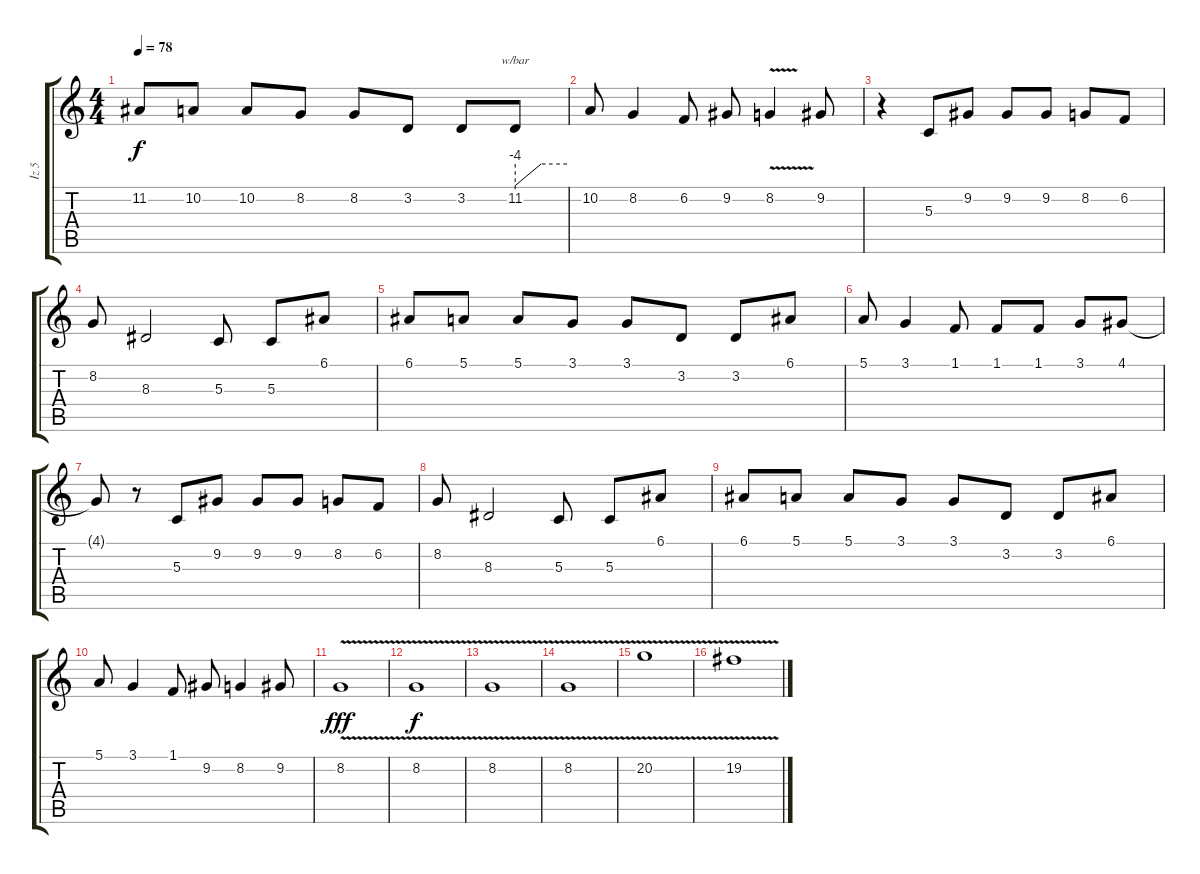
\track ("İz 5" "İz 5") {instrument cello}
\staff {score tabs}
\tuning (E4 B3 G3 D3 A2 E2) {hide}
\ts (4 4)
\tempo 78
\clef g2
\ks c
11.2.8{dy f} 10.2.8 10.2.8 8.2.8 8.2.8 3.2.8 3.2.8 11.2.8{tbe (custom default 0 -16 30 0 60 0)} |
10.2.8 8.2.4 6.2.8 9.2.8 8.2{v}.4 9.2.8 |
r.4{volume 16} 5.3.8 9.2.8 9.2.8 9.2.8 8.2.8 6.2.8 |
8.2.8 8.3.2 5.3.8 5.3.8 6.1.8 |
6.1.8 5.1.8 5.1.8 3.1.8 3.1.8 3.2.8 3.2.8 6.1.8 |
5.1.8 3.1.4 1.1.8 1.1.8 1.1.8 3.1.8 4.1.8 |
4.1{t}.8 r.8 5.3.8 9.2.8 9.2.8 9.2.8 8.2.8 6.2.8 |
8.2.8 8.3.2 5.3.8 5.3.8 6.1.8 |
6.1.8 5.1.8 5.1.8 3.1.8 3.1.8 3.2.8 3.2.8 6.1.8 |
5.1.8 3.1.4 1.1.8 9.2.8 8.2.4 9.2.8 |
8.2{v}.1{dy fff} |
8.2{v}.1{dy f} |
8.2{v}.1 |
8.2{v}.1 |
20.2{v}.1 |
19.2{v}.1
